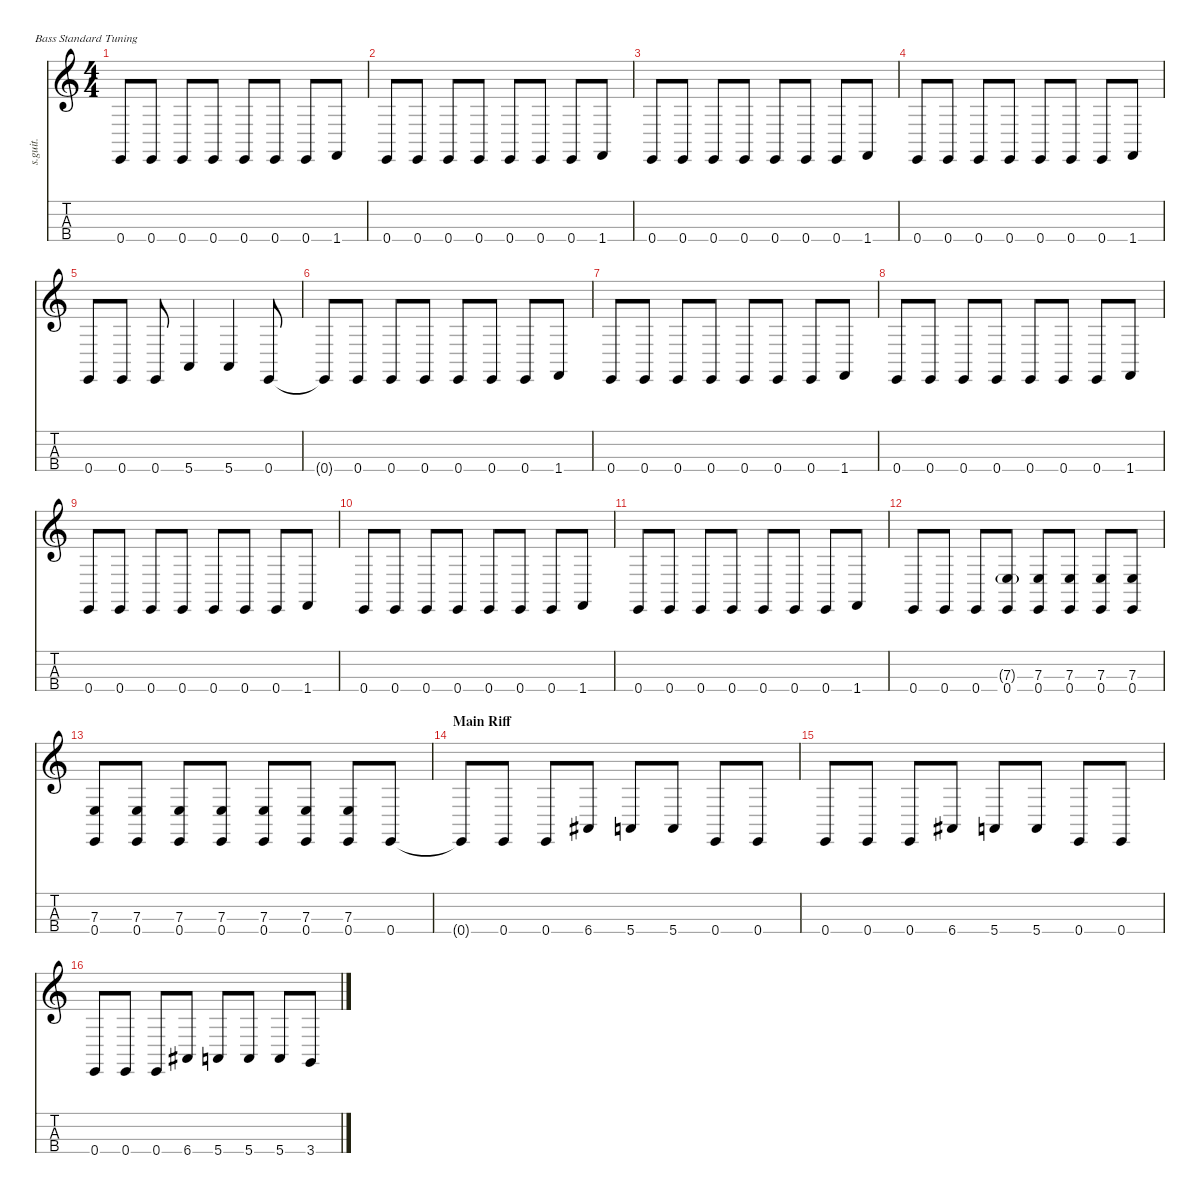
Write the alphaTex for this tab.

\defaultSystemsLayout 4
\hideDynamics
\bracketExtendMode nobrackets
\track ("Jason Newsted" "s.guit.") {instrument electricbasspick}
\staff {score tabs}
\tuning (G2 D2 A1 E1)
\ts (4 4)
\tempo (124 hide)
\clef g2
\ks c
0.4.8{lyrics (0 "") lyrics (1 "") lyrics (2 "") lyrics (3 "") lyrics (4 "") dy f} 0.4.8{lyrics (0 "") lyrics (1 "") lyrics (2 "") lyrics (3 "") lyrics (4 "")} 0.4.8{lyrics (0 "") lyrics (1 "") lyrics (2 "") lyrics (3 "") lyrics (4 "")} 0.4.8{lyrics (0 "") lyrics (1 "") lyrics (2 "") lyrics (3 "") lyrics (4 "")} 0.4.8{lyrics (0 "") lyrics (1 "") lyrics (2 "") lyrics (3 "") lyrics (4 "")} 0.4.8{lyrics (0 "") lyrics (1 "") lyrics (2 "") lyrics (3 "") lyrics (4 "")} 0.4.8{lyrics (0 "") lyrics (1 "") lyrics (2 "") lyrics (3 "") lyrics (4 "")} 1.4.8{lyrics (0 "") lyrics (1 "") lyrics (2 "") lyrics (3 "") lyrics (4 "")} |
0.4.8{lyrics (0 "") lyrics (1 "") lyrics (2 "") lyrics (3 "") lyrics (4 "")} 0.4.8{lyrics (0 "") lyrics (1 "") lyrics (2 "") lyrics (3 "") lyrics (4 "")} 0.4.8{lyrics (0 "") lyrics (1 "") lyrics (2 "") lyrics (3 "") lyrics (4 "")} 0.4.8{lyrics (0 "") lyrics (1 "") lyrics (2 "") lyrics (3 "") lyrics (4 "")} 0.4.8{lyrics (0 "") lyrics (1 "") lyrics (2 "") lyrics (3 "") lyrics (4 "")} 0.4.8{lyrics (0 "") lyrics (1 "") lyrics (2 "") lyrics (3 "") lyrics (4 "")} 0.4.8{lyrics (0 "") lyrics (1 "") lyrics (2 "") lyrics (3 "") lyrics (4 "")} 1.4.8{lyrics (0 "") lyrics (1 "") lyrics (2 "") lyrics (3 "") lyrics (4 "")} |
0.4.8{lyrics (0 "") lyrics (1 "") lyrics (2 "") lyrics (3 "") lyrics (4 "")} 0.4.8{lyrics (0 "") lyrics (1 "") lyrics (2 "") lyrics (3 "") lyrics (4 "")} 0.4.8{lyrics (0 "") lyrics (1 "") lyrics (2 "") lyrics (3 "") lyrics (4 "")} 0.4.8{lyrics (0 "") lyrics (1 "") lyrics (2 "") lyrics (3 "") lyrics (4 "")} 0.4.8{lyrics (0 "") lyrics (1 "") lyrics (2 "") lyrics (3 "") lyrics (4 "")} 0.4.8{lyrics (0 "") lyrics (1 "") lyrics (2 "") lyrics (3 "") lyrics (4 "")} 0.4.8{lyrics (0 "") lyrics (1 "") lyrics (2 "") lyrics (3 "") lyrics (4 "")} 1.4.8{lyrics (0 "") lyrics (1 "") lyrics (2 "") lyrics (3 "") lyrics (4 "")} |
0.4.8{lyrics (0 "") lyrics (1 "") lyrics (2 "") lyrics (3 "") lyrics (4 "")} 0.4.8{lyrics (0 "") lyrics (1 "") lyrics (2 "") lyrics (3 "") lyrics (4 "")} 0.4.8{lyrics (0 "") lyrics (1 "") lyrics (2 "") lyrics (3 "") lyrics (4 "")} 0.4.8{lyrics (0 "") lyrics (1 "") lyrics (2 "") lyrics (3 "") lyrics (4 "")} 0.4.8{lyrics (0 "") lyrics (1 "") lyrics (2 "") lyrics (3 "") lyrics (4 "")} 0.4.8{lyrics (0 "") lyrics (1 "") lyrics (2 "") lyrics (3 "") lyrics (4 "")} 0.4.8{lyrics (0 "") lyrics (1 "") lyrics (2 "") lyrics (3 "") lyrics (4 "")} 1.4.8{lyrics (0 "") lyrics (1 "") lyrics (2 "") lyrics (3 "") lyrics (4 "")} |
0.4.8{lyrics (0 "") lyrics (1 "") lyrics (2 "") lyrics (3 "") lyrics (4 "")} 0.4.8{lyrics (0 "") lyrics (1 "") lyrics (2 "") lyrics (3 "") lyrics (4 "")} 0.4.8{lyrics (0 "") lyrics (1 "") lyrics (2 "") lyrics (3 "") lyrics (4 "")} 5.4.4{lyrics (0 "") lyrics (1 "") lyrics (2 "") lyrics (3 "") lyrics (4 "")} 5.4.4{lyrics (0 "") lyrics (1 "") lyrics (2 "") lyrics (3 "") lyrics (4 "")} 0.4.8{lyrics (0 "") lyrics (1 "") lyrics (2 "") lyrics (3 "") lyrics (4 "")} |
0.4{t}.8{lyrics (0 "") lyrics (1 "") lyrics (2 "") lyrics (3 "") lyrics (4 "")} 0.4.8{lyrics (0 "") lyrics (1 "") lyrics (2 "") lyrics (3 "") lyrics (4 "")} 0.4.8{lyrics (0 "") lyrics (1 "") lyrics (2 "") lyrics (3 "") lyrics (4 "")} 0.4.8{lyrics (0 "") lyrics (1 "") lyrics (2 "") lyrics (3 "") lyrics (4 "")} 0.4.8{lyrics (0 "") lyrics (1 "") lyrics (2 "") lyrics (3 "") lyrics (4 "")} 0.4.8{lyrics (0 "") lyrics (1 "") lyrics (2 "") lyrics (3 "") lyrics (4 "")} 0.4.8{lyrics (0 "") lyrics (1 "") lyrics (2 "") lyrics (3 "") lyrics (4 "")} 1.4.8{lyrics (0 "") lyrics (1 "") lyrics (2 "") lyrics (3 "") lyrics (4 "")} |
0.4.8{lyrics (0 "") lyrics (1 "") lyrics (2 "") lyrics (3 "") lyrics (4 "")} 0.4.8{lyrics (0 "") lyrics (1 "") lyrics (2 "") lyrics (3 "") lyrics (4 "")} 0.4.8{lyrics (0 "") lyrics (1 "") lyrics (2 "") lyrics (3 "") lyrics (4 "")} 0.4.8{lyrics (0 "") lyrics (1 "") lyrics (2 "") lyrics (3 "") lyrics (4 "")} 0.4.8{lyrics (0 "") lyrics (1 "") lyrics (2 "") lyrics (3 "") lyrics (4 "")} 0.4.8{lyrics (0 "") lyrics (1 "") lyrics (2 "") lyrics (3 "") lyrics (4 "")} 0.4.8{lyrics (0 "") lyrics (1 "") lyrics (2 "") lyrics (3 "") lyrics (4 "")} 1.4.8{lyrics (0 "") lyrics (1 "") lyrics (2 "") lyrics (3 "") lyrics (4 "")} |
0.4.8{lyrics (0 "") lyrics (1 "") lyrics (2 "") lyrics (3 "") lyrics (4 "")} 0.4.8{lyrics (0 "") lyrics (1 "") lyrics (2 "") lyrics (3 "") lyrics (4 "")} 0.4.8{lyrics (0 "") lyrics (1 "") lyrics (2 "") lyrics (3 "") lyrics (4 "")} 0.4.8{lyrics (0 "") lyrics (1 "") lyrics (2 "") lyrics (3 "") lyrics (4 "")} 0.4.8{lyrics (0 "") lyrics (1 "") lyrics (2 "") lyrics (3 "") lyrics (4 "")} 0.4.8{lyrics (0 "") lyrics (1 "") lyrics (2 "") lyrics (3 "") lyrics (4 "")} 0.4.8{lyrics (0 "") lyrics (1 "") lyrics (2 "") lyrics (3 "") lyrics (4 "")} 1.4.8{lyrics (0 "") lyrics (1 "") lyrics (2 "") lyrics (3 "") lyrics (4 "")} |
0.4.8{lyrics (0 "") lyrics (1 "") lyrics (2 "") lyrics (3 "") lyrics (4 "")} 0.4.8{lyrics (0 "") lyrics (1 "") lyrics (2 "") lyrics (3 "") lyrics (4 "")} 0.4.8{lyrics (0 "") lyrics (1 "") lyrics (2 "") lyrics (3 "") lyrics (4 "")} 0.4.8{lyrics (0 "") lyrics (1 "") lyrics (2 "") lyrics (3 "") lyrics (4 "")} 0.4.8{lyrics (0 "") lyrics (1 "") lyrics (2 "") lyrics (3 "") lyrics (4 "")} 0.4.8{lyrics (0 "") lyrics (1 "") lyrics (2 "") lyrics (3 "") lyrics (4 "")} 0.4.8{lyrics (0 "") lyrics (1 "") lyrics (2 "") lyrics (3 "") lyrics (4 "")} 1.4.8{lyrics (0 "") lyrics (1 "") lyrics (2 "") lyrics (3 "") lyrics (4 "")} |
0.4.8{lyrics (0 "") lyrics (1 "") lyrics (2 "") lyrics (3 "") lyrics (4 "")} 0.4.8{lyrics (0 "") lyrics (1 "") lyrics (2 "") lyrics (3 "") lyrics (4 "")} 0.4.8{lyrics (0 "") lyrics (1 "") lyrics (2 "") lyrics (3 "") lyrics (4 "")} 0.4.8{lyrics (0 "") lyrics (1 "") lyrics (2 "") lyrics (3 "") lyrics (4 "")} 0.4.8{lyrics (0 "") lyrics (1 "") lyrics (2 "") lyrics (3 "") lyrics (4 "")} 0.4.8{lyrics (0 "") lyrics (1 "") lyrics (2 "") lyrics (3 "") lyrics (4 "")} 0.4.8{lyrics (0 "") lyrics (1 "") lyrics (2 "") lyrics (3 "") lyrics (4 "")} 1.4.8{lyrics (0 "") lyrics (1 "") lyrics (2 "") lyrics (3 "") lyrics (4 "")} |
0.4.8{lyrics (0 "") lyrics (1 "") lyrics (2 "") lyrics (3 "") lyrics (4 "")} 0.4.8{lyrics (0 "") lyrics (1 "") lyrics (2 "") lyrics (3 "") lyrics (4 "")} 0.4.8{lyrics (0 "") lyrics (1 "") lyrics (2 "") lyrics (3 "") lyrics (4 "")} 0.4.8{lyrics (0 "") lyrics (1 "") lyrics (2 "") lyrics (3 "") lyrics (4 "")} 0.4.8{lyrics (0 "") lyrics (1 "") lyrics (2 "") lyrics (3 "") lyrics (4 "")} 0.4.8{lyrics (0 "") lyrics (1 "") lyrics (2 "") lyrics (3 "") lyrics (4 "")} 0.4.8{lyrics (0 "") lyrics (1 "") lyrics (2 "") lyrics (3 "") lyrics (4 "")} 1.4.8{lyrics (0 "") lyrics (1 "") lyrics (2 "") lyrics (3 "") lyrics (4 "")} |
0.4.8{lyrics (0 "") lyrics (1 "") lyrics (2 "") lyrics (3 "") lyrics (4 "")} 0.4.8{lyrics (0 "") lyrics (1 "") lyrics (2 "") lyrics (3 "") lyrics (4 "")} 0.4.8{lyrics (0 "") lyrics (1 "") lyrics (2 "") lyrics (3 "") lyrics (4 "")} (7.3{g} 0.4).8{lyrics (0 "") lyrics (1 "") lyrics (2 "") lyrics (3 "") lyrics (4 "")} (7.3 0.4).8{lyrics (0 "") lyrics (1 "") lyrics (2 "") lyrics (3 "") lyrics (4 "")} (7.3 0.4).8{lyrics (0 "") lyrics (1 "") lyrics (2 "") lyrics (3 "") lyrics (4 "")} (7.3 0.4).8{lyrics (0 "") lyrics (1 "") lyrics (2 "") lyrics (3 "") lyrics (4 "")} (7.3 0.4).8{lyrics (0 "") lyrics (1 "") lyrics (2 "") lyrics (3 "") lyrics (4 "")} |
(7.3 0.4).8{lyrics (0 "") lyrics (1 "") lyrics (2 "") lyrics (3 "") lyrics (4 "")} (7.3 0.4).8{lyrics (0 "") lyrics (1 "") lyrics (2 "") lyrics (3 "") lyrics (4 "")} (7.3 0.4).8{lyrics (0 "") lyrics (1 "") lyrics (2 "") lyrics (3 "") lyrics (4 "")} (7.3 0.4).8{lyrics (0 "") lyrics (1 "") lyrics (2 "") lyrics (3 "") lyrics (4 "")} (7.3 0.4).8{lyrics (0 "") lyrics (1 "") lyrics (2 "") lyrics (3 "") lyrics (4 "")} (7.3 0.4).8{lyrics (0 "") lyrics (1 "") lyrics (2 "") lyrics (3 "") lyrics (4 "")} (7.3 0.4).8{lyrics (0 "") lyrics (1 "") lyrics (2 "") lyrics (3 "") lyrics (4 "")} 0.4.8{lyrics (0 "") lyrics (1 "") lyrics (2 "") lyrics (3 "") lyrics (4 "")} |
\section ("" "Main Riff")
0.4{t}.8{lyrics (0 "") lyrics (1 "") lyrics (2 "") lyrics (3 "") lyrics (4 "")} 0.4.8{lyrics (0 "") lyrics (1 "") lyrics (2 "") lyrics (3 "") lyrics (4 "")} 0.4.8{lyrics (0 "") lyrics (1 "") lyrics (2 "") lyrics (3 "") lyrics (4 "")} 6.4{acc #}.8{lyrics (0 "") lyrics (1 "") lyrics (2 "") lyrics (3 "") lyrics (4 "")} 5.4.8{lyrics (0 "") lyrics (1 "") lyrics (2 "") lyrics (3 "") lyrics (4 "")} 5.4.8{lyrics (0 "") lyrics (1 "") lyrics (2 "") lyrics (3 "") lyrics (4 "")} 0.4.8{lyrics (0 "") lyrics (1 "") lyrics (2 "") lyrics (3 "") lyrics (4 "")} 0.4.8{lyrics (0 "") lyrics (1 "") lyrics (2 "") lyrics (3 "") lyrics (4 "")} |
0.4.8{lyrics (0 "") lyrics (1 "") lyrics (2 "") lyrics (3 "") lyrics (4 "")} 0.4.8{lyrics (0 "") lyrics (1 "") lyrics (2 "") lyrics (3 "") lyrics (4 "")} 0.4.8{lyrics (0 "") lyrics (1 "") lyrics (2 "") lyrics (3 "") lyrics (4 "")} 6.4{acc #}.8{lyrics (0 "") lyrics (1 "") lyrics (2 "") lyrics (3 "") lyrics (4 "")} 5.4.8{lyrics (0 "") lyrics (1 "") lyrics (2 "") lyrics (3 "") lyrics (4 "")} 5.4.8{lyrics (0 "") lyrics (1 "") lyrics (2 "") lyrics (3 "") lyrics (4 "")} 0.4.8{lyrics (0 "") lyrics (1 "") lyrics (2 "") lyrics (3 "") lyrics (4 "")} 0.4.8{lyrics (0 "") lyrics (1 "") lyrics (2 "") lyrics (3 "") lyrics (4 "")} |
0.4.8{lyrics (0 "") lyrics (1 "") lyrics (2 "") lyrics (3 "") lyrics (4 "")} 0.4.8{lyrics (0 "") lyrics (1 "") lyrics (2 "") lyrics (3 "") lyrics (4 "")} 0.4.8{lyrics (0 "") lyrics (1 "") lyrics (2 "") lyrics (3 "") lyrics (4 "")} 6.4{acc #}.8{lyrics (0 "") lyrics (1 "") lyrics (2 "") lyrics (3 "") lyrics (4 "")} 5.4.8{lyrics (0 "") lyrics (1 "") lyrics (2 "") lyrics (3 "") lyrics (4 "")} 5.4.8{lyrics (0 "") lyrics (1 "") lyrics (2 "") lyrics (3 "") lyrics (4 "")} 5.4.8{lyrics (0 "") lyrics (1 "") lyrics (2 "") lyrics (3 "") lyrics (4 "")} 3.4.8{lyrics (0 "") lyrics (1 "") lyrics (2 "") lyrics (3 "") lyrics (4 "")}
